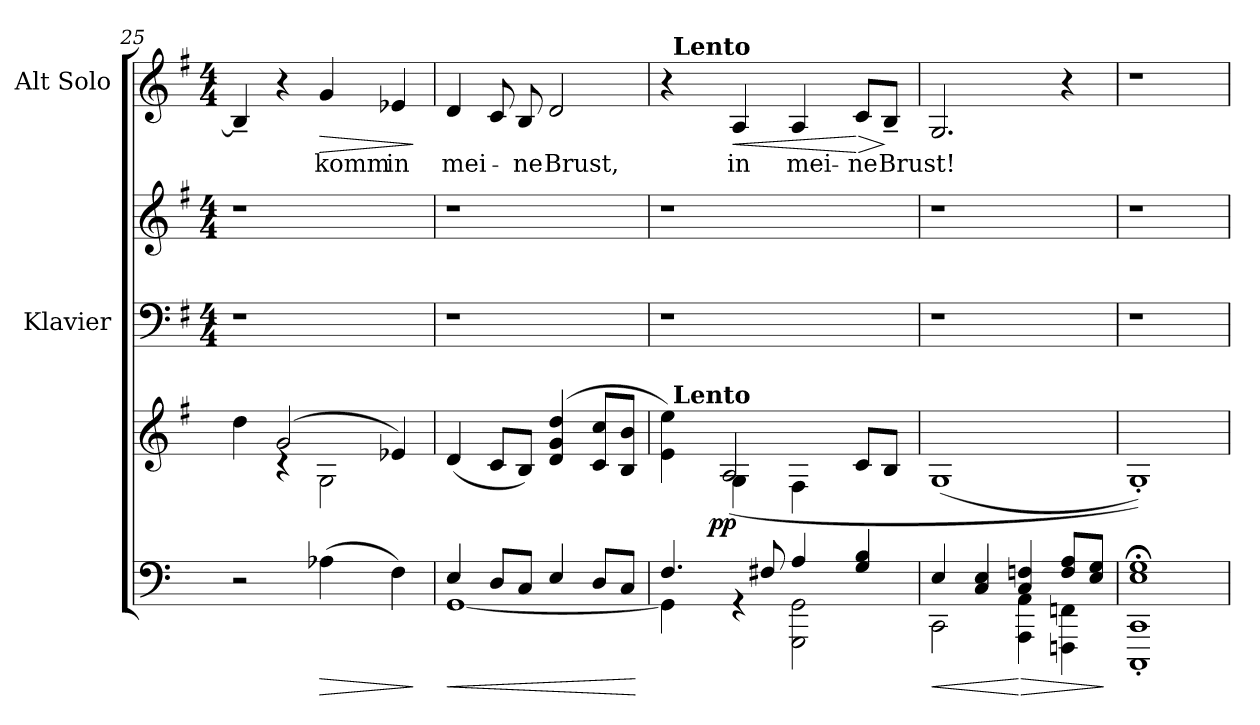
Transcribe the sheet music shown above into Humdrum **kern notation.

**kern	**dynam	**kern	**dynam	**kern	**kern	**kern	**text	**dynam
*part4	*part4	*part3	*part3	*part2	*part2	*part1	*part1	*part1
*staff5	*staff5	*staff4	*staff4	*staff3	*staff2	*staff1	*staff1	*staff1
*	*	*	*	*I"Klavier	*	*I"Alt Solo	*	*
*clefF4	*	*clefG2	*	*clefF4	*clefG2	*clefG2	*	*
*	*	*ITrd-3c-5	*	*ITrd-3c-5	*ITrd-3c-5	*ITrd-3c-5	*	*
*k[]	*	*k[]	*	*k[]	*k[]	*k[]	*	*
*C:	*	*C:	*	*C:	*C:	*C:	*	*
*	*	*	*	*M4/4	*M4/4	*M4/4	*	*
=25	=25	=25	=25	=25	=25	=25	=25	=25
*	*	*^	*	*	*	*	*	*
2r	.	4ryy	4gg\	.	1r	1r	4e~</]	.	.
.	.	(2cc/	4rB	.	.	.	4r	.	.
!	!LO:HP:b	!	!	!	!	!	!	!LO:LY:b	!LO:HP:b
(>4A-X\	>	.	2c\	.	.	.	4cc/	komm	>
!	!	!	!	!	!	!	!	!LO:LY:b	!
4F\)	.	4a-X/)	.	.	.	.	4a-X/	in	.
*	*	*v	*v	*	*	*	*	*	*
.	]	.	.	.	.	.	.	]
=26	=26	=26	=26	=26	=26	=26	=26	=26
!	!LO:HP:b	!	!	!	!	!	!LO:LY:b	!
*^	*	*	*	*	*	*	*	*
4E/	[<1GG	<	(<4g/	.	1r	1r	4g/	mei-	.
8D/L	.	.	8f/L	.	.	.	8f/	.	.
!	!	!	!	!	!	!	!	!LO:LY:b	!
8C/J	.	.	8e/J)	.	.	.	8e/	-ne	.
!	!	!	!	!	!	!	!	!LO:LY:b	!
4E/	.	.	(4g/ 4cc/ 4gg/	.	.	.	2g/	Brust,	.
8D/L	.	.	8f/ 8ff/L	.	.	.	.	.	.
8C/J	.	.	8e/ 8ee/J	.	.	.	.	.	.
*v	*v	*	*	*	*	*	*	*	*
.	[	.	.	.	.	.	.	.
=27	=27	=27	=27	=27	=27	=27	=27	=27
*^	*	*^	*	*	*	*^	*	*
*	*	*	*	*^	*	*	*	*	*	*	*
*	*	*	*	*	*^	*	*	*	*	*	*	*
4.F/	4GG\]	.	4a\ 4aa\)	4ryy	8ryy	32ryy	.	1r	1r	4r	32ryy	.	.
!	!	!	!	!	!	!	!	!	!	!	!LO:TX:a:B:t=Lento	!	!
!	!	!	!	!	!	!LO:TX:a:B:t=Lento	!	!	!	!	!	!	!
.	.	.	.	.	.	2ryy	.	.	.	.	2ryy	.	.
.	.	.	.	.	32ryy	.	.	.	.	.	.	.	.
!	!	!	!	!	!	!	!LO:DY:b	!	!	!	!	!	!
.	.	.	.	.	2ryy	.	pp	.	.	.	.	.	.
!	!	!	!	!	!	!	!	!	!	!	!	!LO:LY:b	!LO:HP:b
.	4rGG	.	4c\	(2d/	.	.	.	.	.	4d/	.	in	<
8F#X/	.	.	.	.	.	.	.	.	.	.	.	.	.
!	!	!	!	!	!	!	!	!	!	!	!	!LO:LY:b	!
4A/	2GGG\ 2GG\	.	4B\	.	.	.	.	.	.	4d/	.	mei-	.
.	.	.	.	.	.	4...ryy	.	.	.	.	4...ryy	.	.
.	.	.	.	.	4ryy	.	.	.	.	.	.	.	.
!	!	!	!	!	!	!	!	!	!	!	!	!LO:LY:b	!LO:HP:n=1:b
4G/ 4B/	.	.	8f/L	4ryy	.	.	.	.	.	8f/L	.	-ne	[ >
!	!	!	!	!	!	!	!	!	!	!	!	!LO:LY:b	!
.	.	.	8e/J	.	.	.	.	.	.	8e~</J	.	Brust!	]
.	.	.	.	.	16.ryy	.	.	.	.	.	.	.	.
=28	=28	=28	=28	=28	=28	=28	=28	=28	=28	=28	=28	=28	=28
!	!	!LO:HP:b	!	!	!	!	!	!	!	!	!	!	!
*	*	*	*v	*v	*v	*v	*	*	*	*v	*v	*	*
4E/	2CC\	<	(<1c	.	1r	1r	2.c/	.	.
4C/ 4E/	.	.	.	.	.	.	.	.	.
!	!	!LO:HP:n=1:b	!	!	!	!	!	!	!
4C/ 4Fn/	4AAA\ 4AA\	[ >	.	.	.	.	.	.	.
8F/ 8A/L	4FFFn\ 4FFn\	.	.	.	.	.	4r	.	.
8E/ 8G/J	.	.	.	.	.	.	.	.	.
*v	*v	*	*	*	*	*	*	*	*
.	]	.	.	.	.	.	.	.
=29	=29	=29	=29	=29	=29	=29	=29	=29
1CCC;'< 1CC;'< 1E;'< 1G;'<	.	1c'<))	.	1r	1r	1r	.	.
=	=	=	=	=	=	=	=	=
*-	*-	*-	*-	*-	*-	*-	*-	*-
